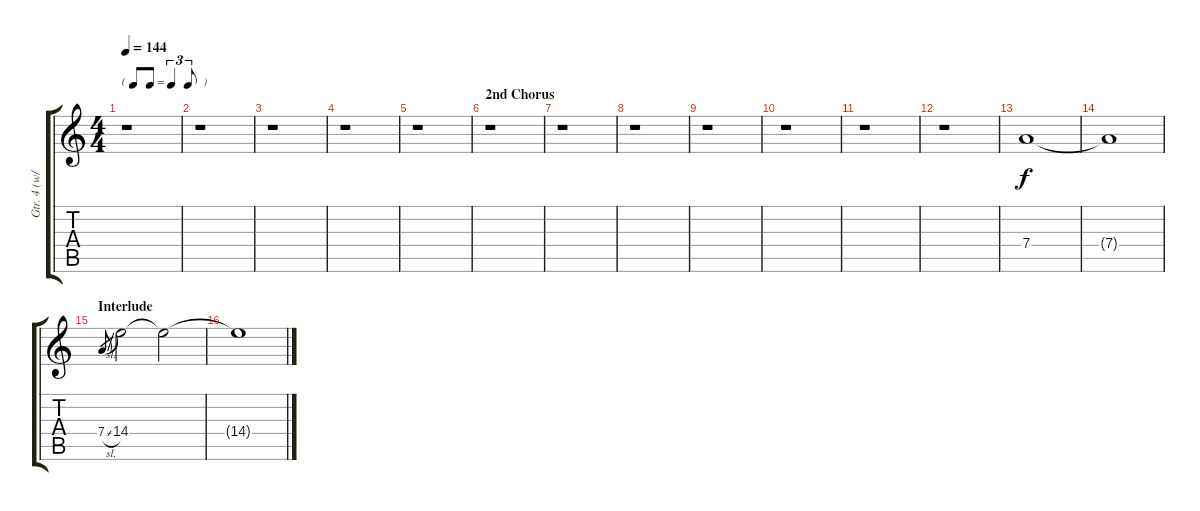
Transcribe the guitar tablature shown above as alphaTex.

\track ("Gtr. 4 (w/dist.)" "Gtr. 4 (w/") {instrument distortionguitar}
\staff {score tabs}
\tuning (E4 B3 G3 D3 A2 E2) {hide}
\ts (4 4)
\tf triplet8th
\tempo 144
\clef g2
\ks c
r.1{dy f} |
r.1 |
r.1 |
r.1 |
r.1 |
\section ("" "2nd Chorus")
r.1 |
r.1 |
r.1 |
r.1 |
r.1 |
r.1 |
r.1 |
7.4.1 |
7.4{t}.1 |
\section ("" "Interlude")
7.4{sl}.8{gr} 14.4.2 14.4{t}.2 |
14.4{t}.1
